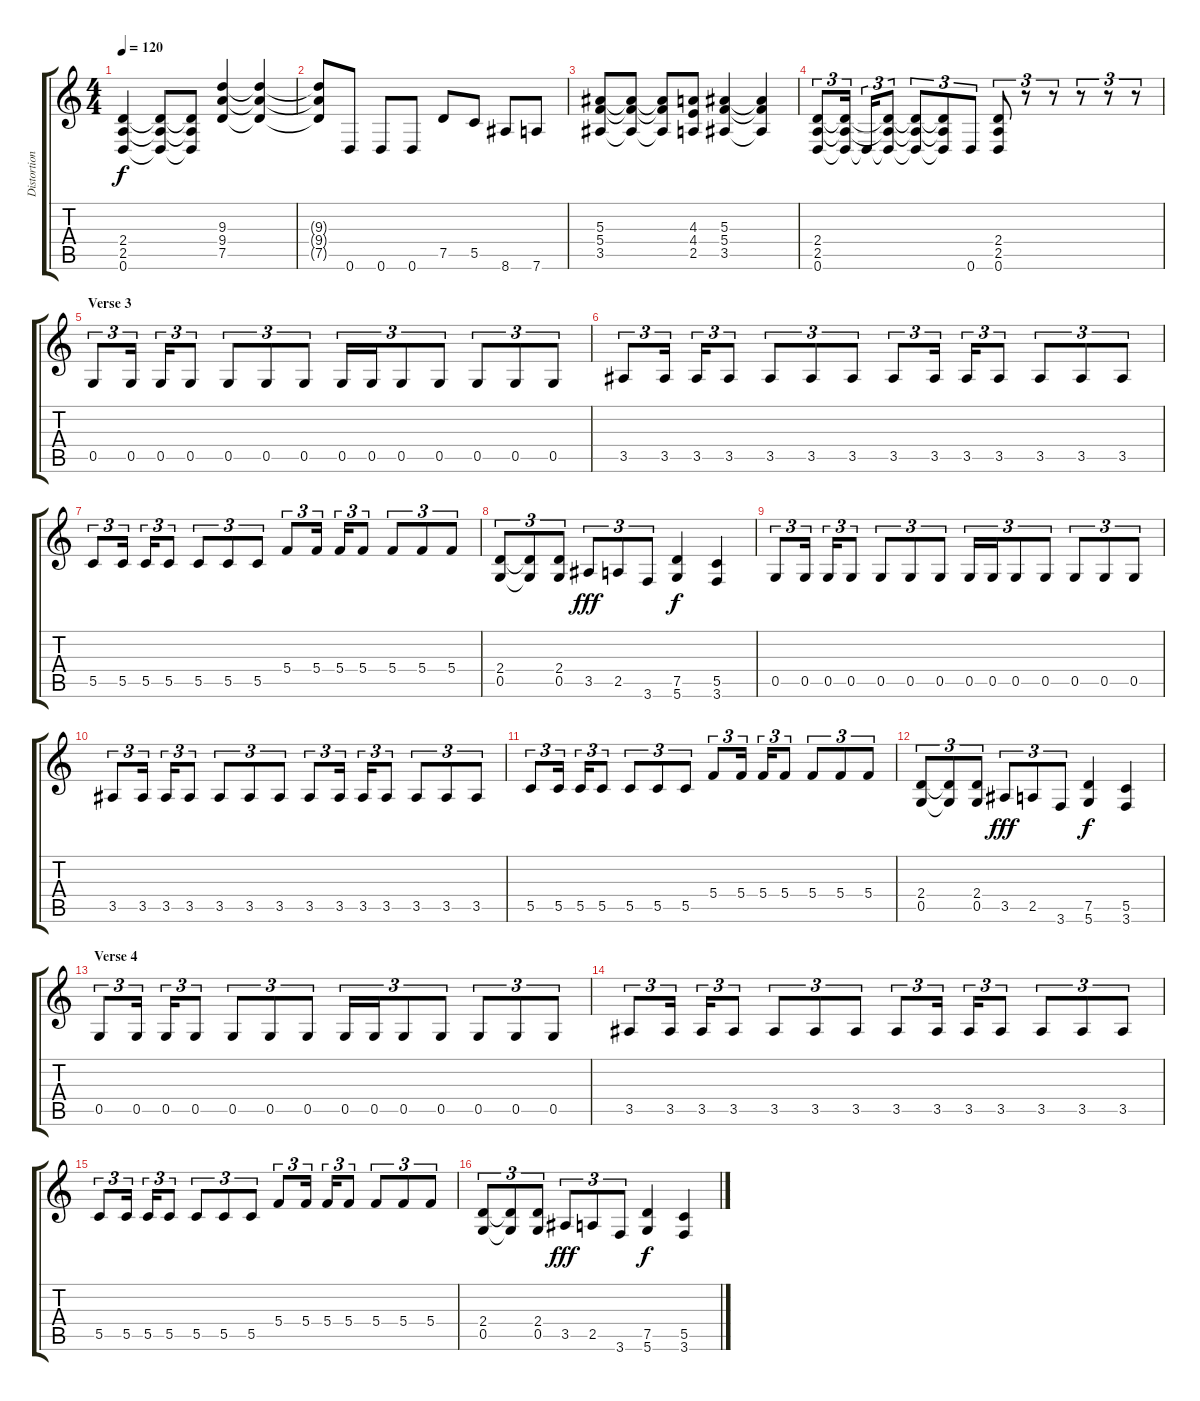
\track ("Distortion 1" "Distortion") {instrument distortionguitar}
\staff {score tabs}
\tuning (D4 A3 F3 C3 G2 D2) {hide}
\ts (4 4)
\tempo 120
\clef g2
\ks c
(2.4 2.5 0.6).4{dy f} (2.4{t} 2.5{t} 0.6{t}).8 (2.4{t} 2.5{t} 0.6{t}).8 (9.3 9.4 7.5).4 (9.3{t} 9.4{t} 7.5{t}).4 |
(9.3{t} 9.4{t} 7.5{t}).8 0.6.8 0.6.8 0.6.8 7.5.8 5.5.8 8.6.8 7.6.8 |
(5.3 5.4 3.5).8 (5.3{t} 5.4{t} 3.5{t}).8 (5.3{t} 5.4{t} 3.5{t}).8 (4.3 4.4 2.5).8 (5.3 5.4 3.5).4 (5.3{t} 5.4{t} 3.5{t}).4 |
(2.4 2.5 0.6).8{tu (3 2)} (2.4{t} 2.5{t} 0.6{t}).16{tu (3 2)} 0.6{t}.16{tu (3 2)} (2.4{t} 2.5{t} 0.6{t}).8{tu (3 2)} (2.4{t} 2.5{t} 0.6{t}).8{tu (3 2)} (2.4{t} 2.5{t} 0.6{t}).8{tu (3 2)} 0.6.8{tu (3 2)} (2.4 2.5 0.6).8{tu (3 2)} r.8{tu (3 2)} r.8{tu (3 2)} r.8{tu (3 2)} r.8{tu (3 2)} r.8{tu (3 2)} |
\section ("" "Verse 3")
0.5.8{tu (3 2)} 0.5.16{tu (3 2)} 0.5.16{tu (3 2)} 0.5.8{tu (3 2)} 0.5.8{tu (3 2)} 0.5.8{tu (3 2)} 0.5.8{tu (3 2)} 0.5.16{tu (3 2)} 0.5.16{tu (3 2)} 0.5.8{tu (3 2)} 0.5.8{tu (3 2)} 0.5.8{tu (3 2)} 0.5.8{tu (3 2)} 0.5.8{tu (3 2)} |
3.5.8{tu (3 2)} 3.5.16{tu (3 2)} 3.5.16{tu (3 2)} 3.5.8{tu (3 2)} 3.5.8{tu (3 2)} 3.5.8{tu (3 2)} 3.5.8{tu (3 2)} 3.5.8{tu (3 2)} 3.5.16{tu (3 2)} 3.5.16{tu (3 2)} 3.5.8{tu (3 2)} 3.5.8{tu (3 2)} 3.5.8{tu (3 2)} 3.5.8{tu (3 2)} |
5.5.8{tu (3 2)} 5.5.16{tu (3 2)} 5.5.16{tu (3 2)} 5.5.8{tu (3 2)} 5.5.8{tu (3 2)} 5.5.8{tu (3 2)} 5.5.8{tu (3 2)} 5.4.8{tu (3 2)} 5.4.16{tu (3 2)} 5.4.16{tu (3 2)} 5.4.8{tu (3 2)} 5.4.8{tu (3 2)} 5.4.8{tu (3 2)} 5.4.8{tu (3 2)} |
(2.4 0.5).8{tu (3 2)} (2.4{t} 0.5{t}).8{tu (3 2)} (2.4 0.5).8{tu (3 2)} 3.5.8{tu (3 2) dy fff} 2.5.8{tu (3 2)} 3.6.8{tu (3 2)} (7.5 5.6).4{dy f} (5.5 3.6).4 |
0.5.8{tu (3 2)} 0.5.16{tu (3 2)} 0.5.16{tu (3 2)} 0.5.8{tu (3 2)} 0.5.8{tu (3 2)} 0.5.8{tu (3 2)} 0.5.8{tu (3 2)} 0.5.16{tu (3 2)} 0.5.16{tu (3 2)} 0.5.8{tu (3 2)} 0.5.8{tu (3 2)} 0.5.8{tu (3 2)} 0.5.8{tu (3 2)} 0.5.8{tu (3 2)} |
3.5.8{tu (3 2)} 3.5.16{tu (3 2)} 3.5.16{tu (3 2)} 3.5.8{tu (3 2)} 3.5.8{tu (3 2)} 3.5.8{tu (3 2)} 3.5.8{tu (3 2)} 3.5.8{tu (3 2)} 3.5.16{tu (3 2)} 3.5.16{tu (3 2)} 3.5.8{tu (3 2)} 3.5.8{tu (3 2)} 3.5.8{tu (3 2)} 3.5.8{tu (3 2)} |
5.5.8{tu (3 2)} 5.5.16{tu (3 2)} 5.5.16{tu (3 2)} 5.5.8{tu (3 2)} 5.5.8{tu (3 2)} 5.5.8{tu (3 2)} 5.5.8{tu (3 2)} 5.4.8{tu (3 2)} 5.4.16{tu (3 2)} 5.4.16{tu (3 2)} 5.4.8{tu (3 2)} 5.4.8{tu (3 2)} 5.4.8{tu (3 2)} 5.4.8{tu (3 2)} |
(2.4 0.5).8{tu (3 2)} (2.4{t} 0.5{t}).8{tu (3 2)} (2.4 0.5).8{tu (3 2)} 3.5.8{tu (3 2) dy fff} 2.5.8{tu (3 2)} 3.6.8{tu (3 2)} (7.5 5.6).4{dy f} (5.5 3.6).4 |
\section ("" "Verse 4")
0.5.8{tu (3 2)} 0.5.16{tu (3 2)} 0.5.16{tu (3 2)} 0.5.8{tu (3 2)} 0.5.8{tu (3 2)} 0.5.8{tu (3 2)} 0.5.8{tu (3 2)} 0.5.16{tu (3 2)} 0.5.16{tu (3 2)} 0.5.8{tu (3 2)} 0.5.8{tu (3 2)} 0.5.8{tu (3 2)} 0.5.8{tu (3 2)} 0.5.8{tu (3 2)} |
3.5.8{tu (3 2)} 3.5.16{tu (3 2)} 3.5.16{tu (3 2)} 3.5.8{tu (3 2)} 3.5.8{tu (3 2)} 3.5.8{tu (3 2)} 3.5.8{tu (3 2)} 3.5.8{tu (3 2)} 3.5.16{tu (3 2)} 3.5.16{tu (3 2)} 3.5.8{tu (3 2)} 3.5.8{tu (3 2)} 3.5.8{tu (3 2)} 3.5.8{tu (3 2)} |
5.5.8{tu (3 2)} 5.5.16{tu (3 2)} 5.5.16{tu (3 2)} 5.5.8{tu (3 2)} 5.5.8{tu (3 2)} 5.5.8{tu (3 2)} 5.5.8{tu (3 2)} 5.4.8{tu (3 2)} 5.4.16{tu (3 2)} 5.4.16{tu (3 2)} 5.4.8{tu (3 2)} 5.4.8{tu (3 2)} 5.4.8{tu (3 2)} 5.4.8{tu (3 2)} |
(2.4 0.5).8{tu (3 2)} (2.4{t} 0.5{t}).8{tu (3 2)} (2.4 0.5).8{tu (3 2)} 3.5.8{tu (3 2) dy fff} 2.5.8{tu (3 2)} 3.6.8{tu (3 2)} (7.5 5.6).4{dy f} (5.5 3.6).4
